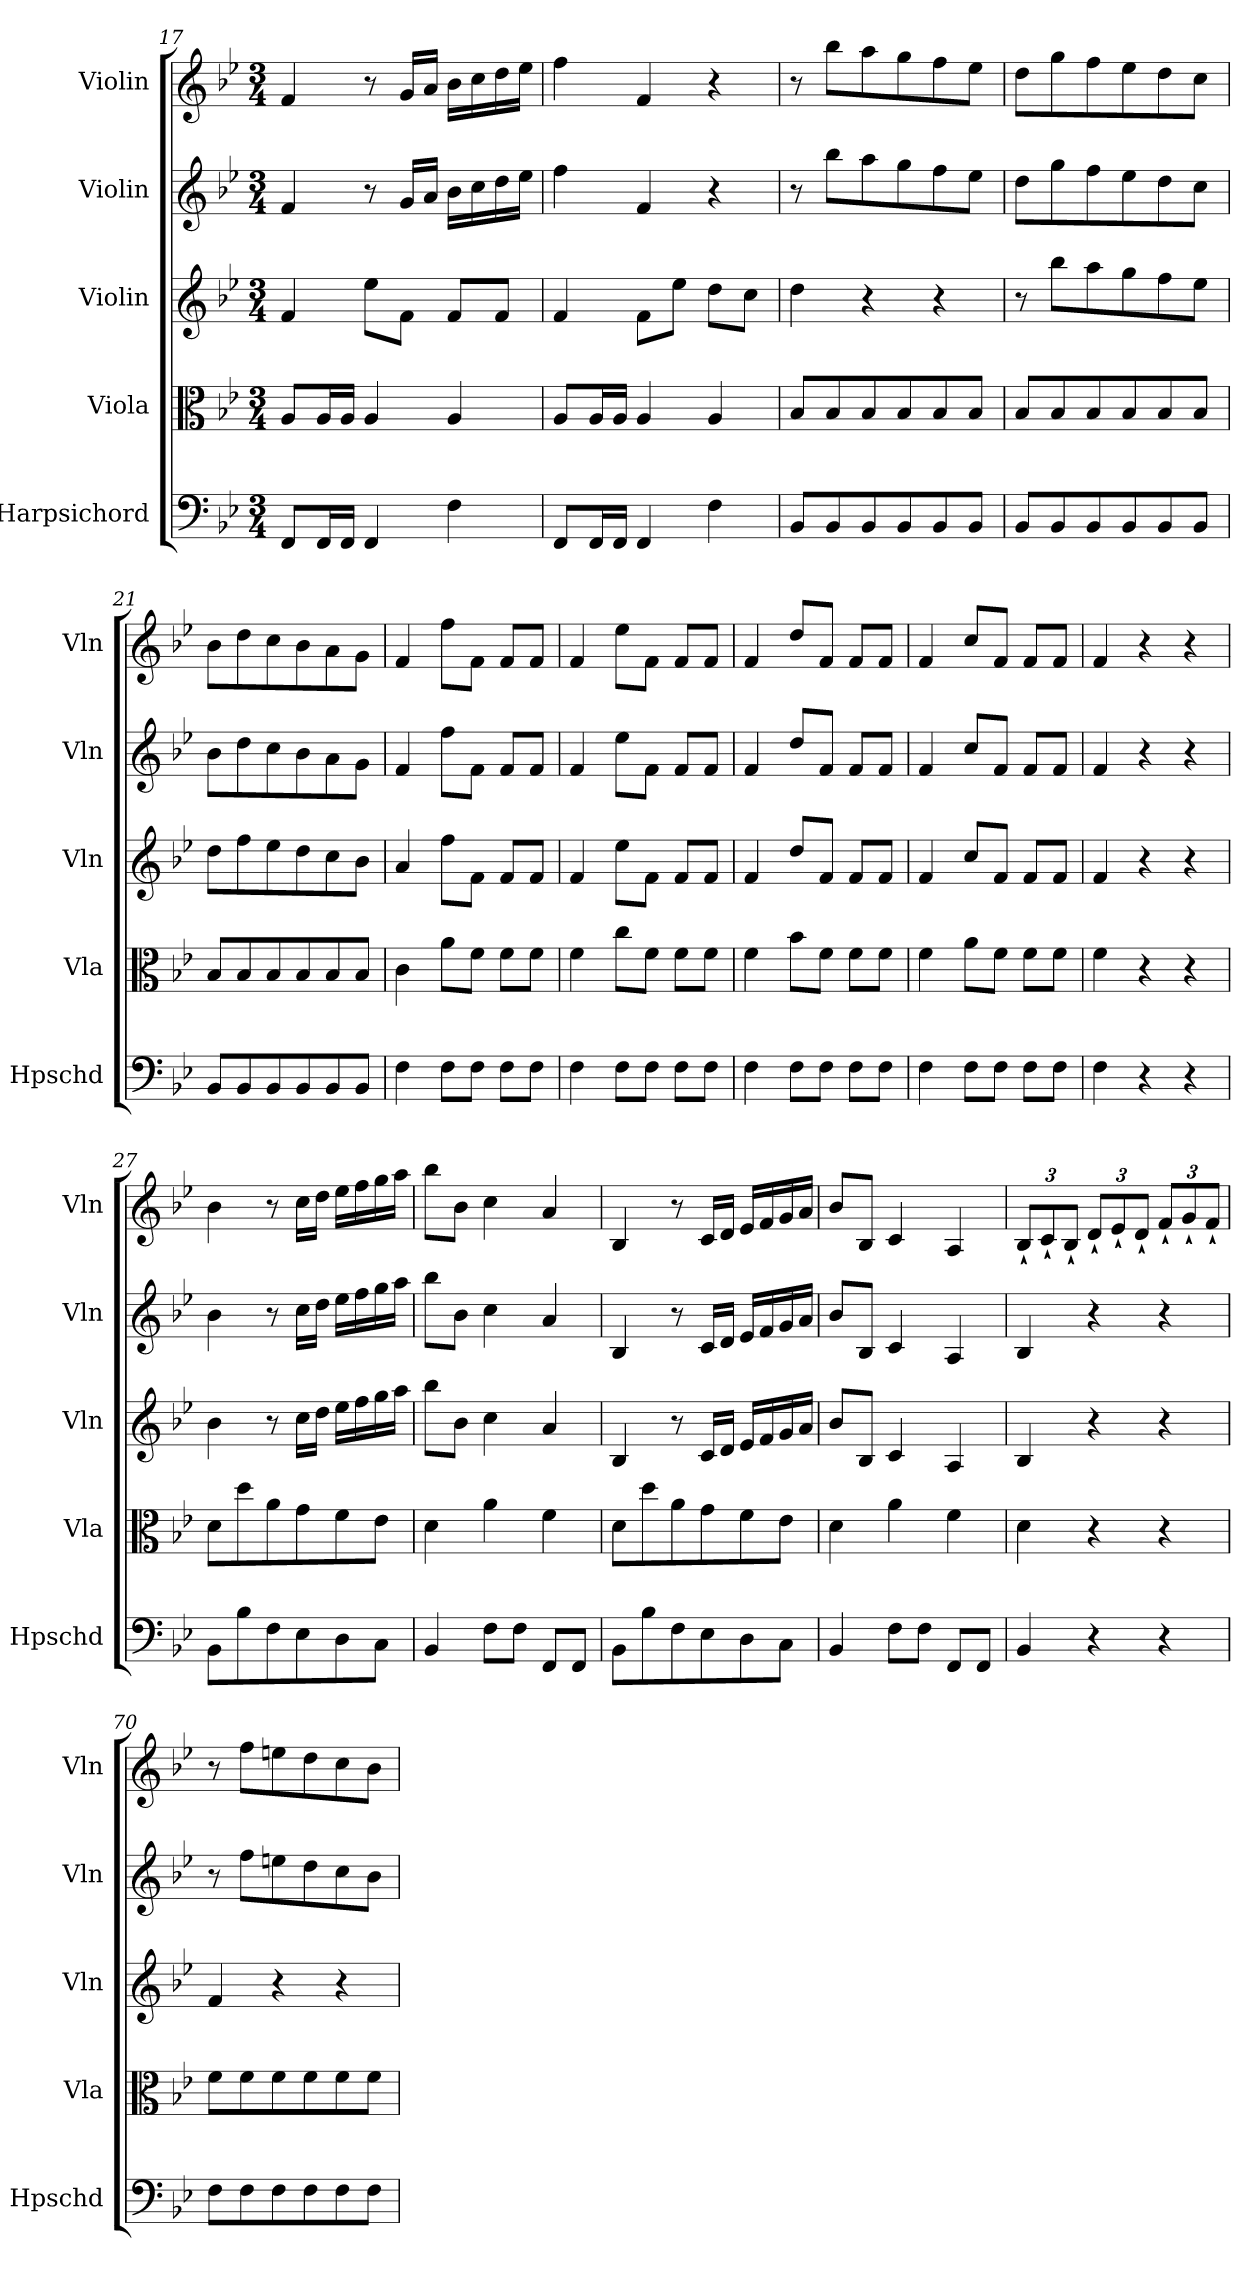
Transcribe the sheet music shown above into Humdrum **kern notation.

**kern	**kern	**kern	**kern	**kern
*part5	*part4	*part3	*part2	*part1
*staff5	*staff4	*staff3	*staff2	*staff1
*I"Harpsichord	*I"Viola	*I"Violin	*I"Violin	*I"Violin
*I'Hpschd	*I'Vla	*I'Vln	*I'Vln	*I'Vln
*clefF4	*clefC3	*clefG2	*clefG2	*clefG2
*k[b-e-]	*k[b-e-]	*k[b-e-]	*k[b-e-]	*k[b-e-]
*B-:	*B-:	*B-:	*B-:	*B-:
*M3/4	*M3/4	*M3/4	*M3/4	*M3/4
=17	=17	=17	=17	=17
8FF/L	8A/L	4f/	4f/	4f/
16FF/L	16A/L	.	.	.
16FF/JJ	16A/JJ	.	.	.
4FF/	4A/	8ee-\L	8r	8r
.	.	8f\J	16g/LL	16g/LL
.	.	.	16a/JJ	16a/JJ
4F\	4A/	8f/L	16b-\LL	16b-\LL
.	.	.	16cc\	16cc\
.	.	8f/J	16dd\	16dd\
.	.	.	16ee-\JJ	16ee-\JJ
=18	=18	=18	=18	=18
8FF/L	8A/L	4f/	4ff\	4ff\
16FF/L	16A/L	.	.	.
16FF/JJ	16A/JJ	.	.	.
4FF/	4A/	8f\L	4f/	4f/
.	.	8ee-\J	.	.
4F\	4A/	8dd\L	4r	4r
.	.	8cc\J	.	.
=19	=19	=19	=19	=19
8BB-/L	8B-/L	4dd\	8r	8r
8BB-/	8B-/	.	8bb-\L	8bb-\L
8BB-/	8B-/	4r	8aa\	8aa\
8BB-/	8B-/	.	8gg\	8gg\
8BB-/	8B-/	4r	8ff\	8ff\
8BB-/J	8B-/J	.	8ee-\J	8ee-\J
=20	=20	=20	=20	=20
8BB-/L	8B-/L	8r	8dd\L	8dd\L
8BB-/	8B-/	8bb-\L	8gg\	8gg\
8BB-/	8B-/	8aa\	8ff\	8ff\
8BB-/	8B-/	8gg\	8ee-\	8ee-\
8BB-/	8B-/	8ff\	8dd\	8dd\
8BB-/J	8B-/J	8ee-\J	8cc\J	8cc\J
=21	=21	=21	=21	=21
8BB-/L	8B-/L	8dd\L	8b-\L	8b-\L
8BB-/	8B-/	8ff\	8dd\	8dd\
8BB-/	8B-/	8ee-\	8cc\	8cc\
8BB-/	8B-/	8dd\	8b-\	8b-\
8BB-/	8B-/	8cc\	8a\	8a\
8BB-/J	8B-/J	8b-\J	8g\J	8g\J
=22	=22	=22	=22	=22
4F\	4c\	4a/	4f/	4f/
8F\L	8a\L	8ff\L	8ff\L	8ff\L
8F\J	8f\J	8f\J	8f\J	8f\J
8F\L	8f\L	8f/L	8f/L	8f/L
8F\J	8f\J	8f/J	8f/J	8f/J
=23	=23	=23	=23	=23
4F\	4f\	4f/	4f/	4f/
8F\L	8cc\L	8ee-\L	8ee-\L	8ee-\L
8F\J	8f\J	8f\J	8f\J	8f\J
8F\L	8f\L	8f/L	8f/L	8f/L
8F\J	8f\J	8f/J	8f/J	8f/J
=24	=24	=24	=24	=24
4F\	4f\	4f/	4f/	4f/
8F\L	8b-\L	8dd/L	8dd/L	8dd/L
8F\J	8f\J	8f/J	8f/J	8f/J
8F\L	8f\L	8f/L	8f/L	8f/L
8F\J	8f\J	8f/J	8f/J	8f/J
=25	=25	=25	=25	=25
4F\	4f\	4f/	4f/	4f/
8F\L	8a\L	8cc/L	8cc/L	8cc/L
8F\J	8f\J	8f/J	8f/J	8f/J
8F\L	8f\L	8f/L	8f/L	8f/L
8F\J	8f\J	8f/J	8f/J	8f/J
=26	=26	=26	=26	=26
4F\	4f\	4f/	4f/	4f/
4r	4r	4r	4r	4r
4r	4r	4r	4r	4r
=27	=27	=27	=27	=27
8BB-\L	8d\L	4b-\	4b-\	4b-\
8B-\	8dd\	.	.	.
8F\	8a\	8r	8r	8r
8E-\	8g\	16cc\LL	16cc\LL	16cc\LL
.	.	16dd\JJ	16dd\JJ	16dd\JJ
8D\	8f\	16ee-\LL	16ee-\LL	16ee-\LL
.	.	16ff\	16ff\	16ff\
8C\J	8e-\J	16gg\	16gg\	16gg\
.	.	16aa\JJ	16aa\JJ	16aa\JJ
=28	=28	=28	=28	=28
4BB-/	4d\	8bb-\L	8bb-\L	8bb-\L
.	.	8b-\J	8b-\J	8b-\J
8F\L	4a\	4cc\	4cc\	4cc\
8F\J	.	.	.	.
8FF/L	4f\	4a/	4a/	4a/
8FF/J	.	.	.	.
=29	=29	=29	=29	=29
8BB-\L	8d\L	4B-/	4B-/	4B-/
8B-\	8dd\	.	.	.
8F\	8a\	8r	8r	8r
8E-\	8g\	16c/LL	16c/LL	16c/LL
.	.	16d/JJ	16d/JJ	16d/JJ
8D\	8f\	16e-/LL	16e-/LL	16e-/LL
.	.	16f/	16f/	16f/
8C\J	8e-\J	16g/	16g/	16g/
.	.	16a/JJ	16a/JJ	16a/JJ
=30	=30	=30	=30	=30
4BB-/	4d\	8b-/L	8b-/L	8b-/L
.	.	8B-/J	8B-/J	8B-/J
8F\L	4a\	4c/	4c/	4c/
8F\J	.	.	.	.
8FF/L	4f\	4A/	4A/	4A/
8FF/J	.	.	.	.
=31	=31	=31	=31	=31
4BB-/	4d\	4B-/	4B-/	12B-`/L
.	.	.	.	12c`/
.	.	.	.	12B-`/J
4r	4r	4r	4r	12d`/L
.	.	.	.	12e-`/
.	.	.	.	12d`/J
4r	4r	4r	4r	12f`/L
.	.	.	.	12g`/
.	.	.	.	12f`/J
=70	=70	=70	=70	=70
8F\L	8f\L	4f/	8r	8r
8F\	8f\	.	8ff\L	8ff\L
8F\	8f\	4r	8een\	8een\
8F\	8f\	.	8dd\	8dd\
8F\	8f\	4r	8cc\	8cc\
8F\J	8f\J	.	8b-\J	8b-\J
=	=	=	=	=
*-	*-	*-	*-	*-
